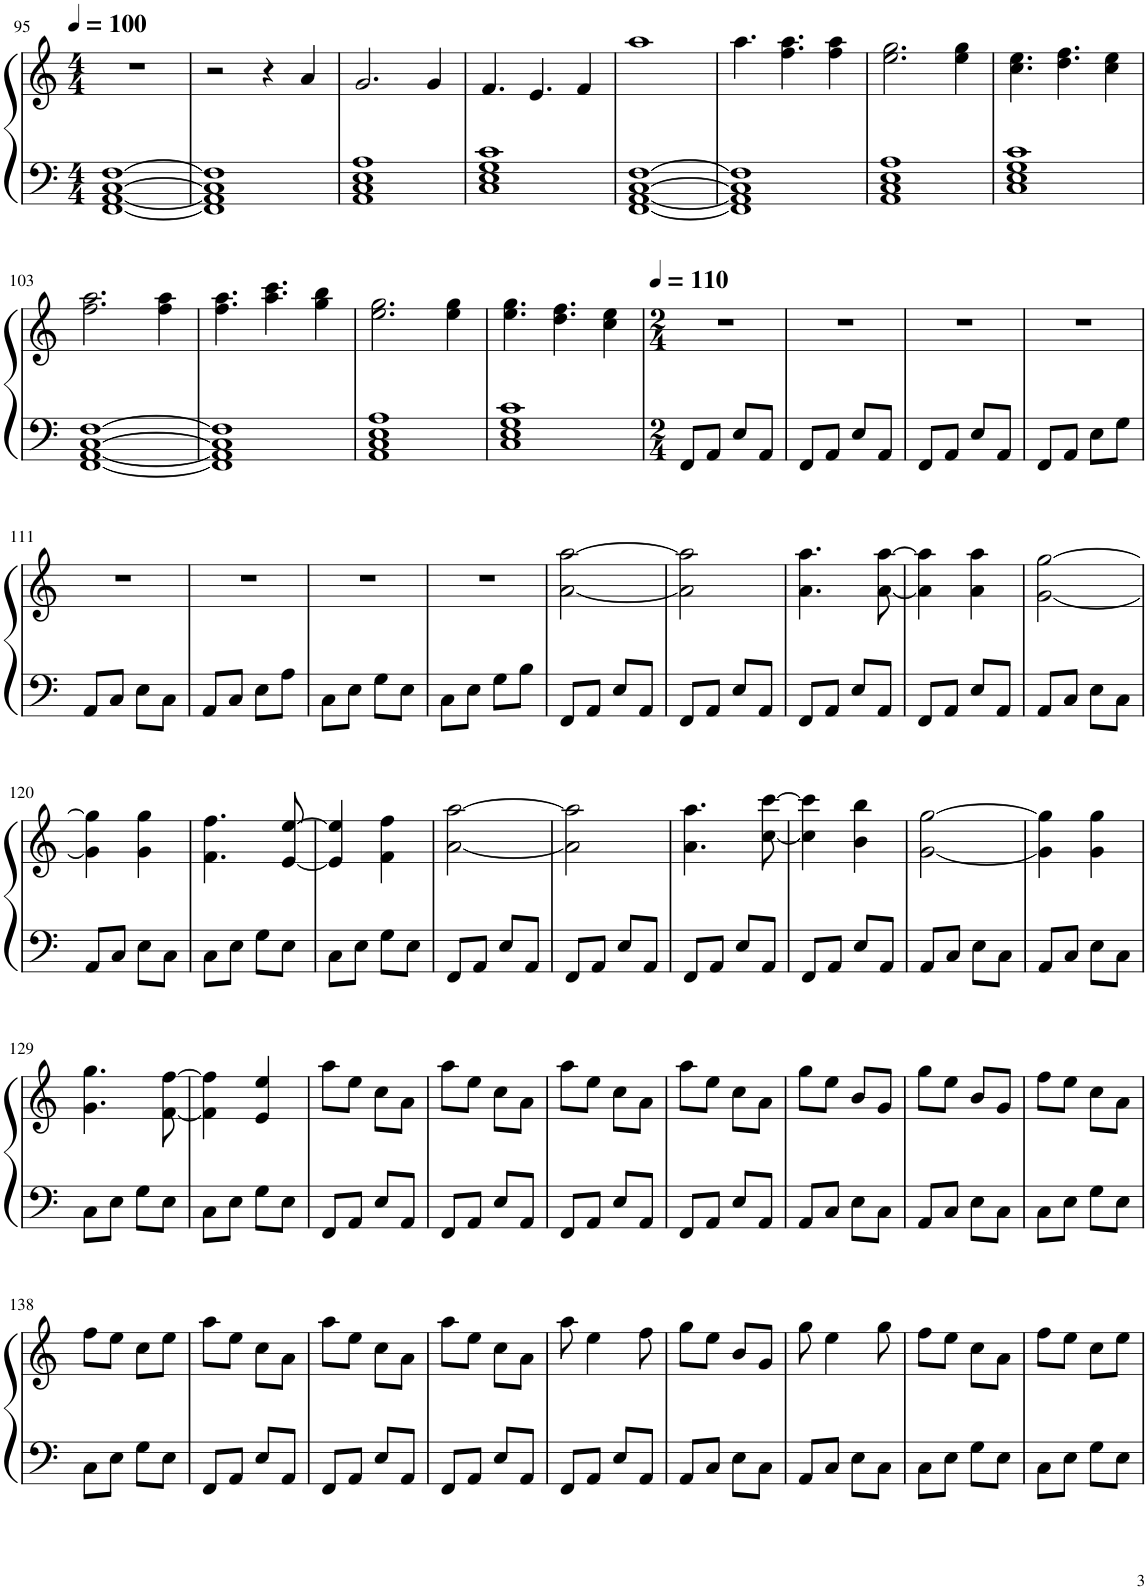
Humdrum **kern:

**kern	**kern
*part1	*part1
*staff2	*staff1
*I"Piano	*
*I'Pno.	*
!!LO:PB:g=z
*clefF4	*clefG2
*k[]	*k[]
*M4/4	*M4/4
*MM100	*MM100
=95	=95
[1FF [1AA [1C [1F	1r
=96	=96
1FF] 1AA] 1C] 1F]	2r
.	4r
.	4a/
=97	=97
1AA 1C 1E 1A	2.g/
.	4g/
=98	=98
1C 1E 1G 1c	4.f/
.	4.e/
.	4f/
=99	=99
[1FF [1AA [1C [1F	1aa
=100	=100
1FF] 1AA] 1C] 1F]	4.aa\
.	4.ff\ 4.aa\
.	4ff\ 4aa\
=101	=101
1AA 1C 1E 1A	2.ee\ 2.gg\
.	4ee\ 4gg\
=102	=102
1C 1E 1G 1c	4.cc\ 4.ee\
.	4.dd\ 4.ff\
.	4cc\ 4ee\
!!LO:LB:g=z
=103	=103
[1FF [1AA [1C [1F	2.ff\ 2.aa\
.	4ff\ 4aa\
=104	=104
1FF] 1AA] 1C] 1F]	4.ff\ 4.aa\
.	4.aa\ 4.ccc\
.	4gg\ 4bb\
=105	=105
1AA 1C 1E 1A	2.ee\ 2.gg\
.	4ee\ 4gg\
=106	=106
1C 1E 1G 1c	4.ee\ 4.gg\
.	4.dd\ 4.ff\
.	4cc\ 4ee\
=107	=107
*M2/4	*M2/4
*	*MM110
8FF/L	2r
8AA/J	.
8E/L	.
8AA/J	.
=108	=108
8FF/L	2r
8AA/J	.
8E/L	.
8AA/J	.
=109	=109
8FF/L	2r
8AA/J	.
8E/L	.
8AA/J	.
=110	=110
8FF/L	2r
8AA/J	.
8E\L	.
8G\J	.
!!LO:LB:g=z
=111	=111
8AA/L	2r
8C/J	.
8E\L	.
8C\J	.
=112	=112
8AA/L	2r
8C/J	.
8E\L	.
8A\J	.
=113	=113
8C\L	2r
8E\J	.
8G\L	.
8E\J	.
=114	=114
8C\L	2r
8E\J	.
8G\L	.
8B\J	.
=115	=115
8FF/L	[2a\ [2aa\
8AA/J	.
8E/L	.
8AA/J	.
=116	=116
8FF/L	2a\] 2aa\]
8AA/J	.
8E/L	.
8AA/J	.
=117	=117
8FF/L	4.a\ 4.aa\
8AA/J	.
8E/L	.
8AA/J	[8a\ [8aa\
=118	=118
8FF/L	4a\] 4aa\]
8AA/J	.
8E/L	4a\ 4aa\
8AA/J	.
=119	=119
8AA/L	[2g\ [2gg\
8C/J	.
8E\L	.
8C\J	.
!!LO:LB:g=z
=120	=120
8AA/L	4g\] 4gg\]
8C/J	.
8E\L	4g\ 4gg\
8C\J	.
=121	=121
8C\L	4.f\ 4.ff\
8E\J	.
8G\L	.
8E\J	[8e/ [8ee/
=122	=122
8C\L	4e/] 4ee/]
8E\J	.
8G\L	4f\ 4ff\
8E\J	.
=123	=123
8FF/L	[2a\ [2aa\
8AA/J	.
8E/L	.
8AA/J	.
=124	=124
8FF/L	2a\] 2aa\]
8AA/J	.
8E/L	.
8AA/J	.
=125	=125
8FF/L	4.a\ 4.aa\
8AA/J	.
8E/L	.
8AA/J	[8cc\ [8ccc\
=126	=126
8FF/L	4cc\] 4ccc\]
8AA/J	.
8E/L	4b\ 4bb\
8AA/J	.
=127	=127
8AA/L	[2g\ [2gg\
8C/J	.
8E\L	.
8C\J	.
=128	=128
8AA/L	4g\] 4gg\]
8C/J	.
8E\L	4g\ 4gg\
8C\J	.
!!LO:LB:g=z
=129	=129
8C\L	4.g\ 4.gg\
8E\J	.
8G\L	.
8E\J	[8f\ [8ff\
=130	=130
8C\L	4f\] 4ff\]
8E\J	.
8G\L	4e/ 4ee/
8E\J	.
=131	=131
8FF/L	8aa\L
8AA/J	8ee\J
8E/L	8cc\L
8AA/J	8a\J
=132	=132
8FF/L	8aa\L
8AA/J	8ee\J
8E/L	8cc\L
8AA/J	8a\J
=133	=133
8FF/L	8aa\L
8AA/J	8ee\J
8E/L	8cc\L
8AA/J	8a\J
=134	=134
8FF/L	8aa\L
8AA/J	8ee\J
8E/L	8cc\L
8AA/J	8a\J
=135	=135
8AA/L	8gg\L
8C/J	8ee\J
8E\L	8b/L
8C\J	8g/J
=136	=136
8AA/L	8gg\L
8C/J	8ee\J
8E\L	8b/L
8C\J	8g/J
=137	=137
8C\L	8ff\L
8E\J	8ee\J
8G\L	8cc\L
8E\J	8a\J
!!LO:LB:g=z
=138	=138
8C\L	8ff\L
8E\J	8ee\J
8G\L	8cc\L
8E\J	8ee\J
=139	=139
8FF/L	8aa\L
8AA/J	8ee\J
8E/L	8cc\L
8AA/J	8a\J
=140	=140
8FF/L	8aa\L
8AA/J	8ee\J
8E/L	8cc\L
8AA/J	8a\J
=141	=141
8FF/L	8aa\L
8AA/J	8ee\J
8E/L	8cc\L
8AA/J	8a\J
=142	=142
8FF/L	8aa\
8AA/J	4ee\
8E/L	.
8AA/J	8ff\
=143	=143
8AA/L	8gg\L
8C/J	8ee\J
8E\L	8b/L
8C\J	8g/J
=144	=144
8AA/L	8gg\
8C/J	4ee\
8E\L	.
8C\J	8gg\
=145	=145
8C\L	8ff\L
8E\J	8ee\J
8G\L	8cc\L
8E\J	8a\J
=146	=146
8C\L	8ff\L
8E\J	8ee\J
8G\L	8cc\L
8E\J	8ee\J
=	=
*-	*-
